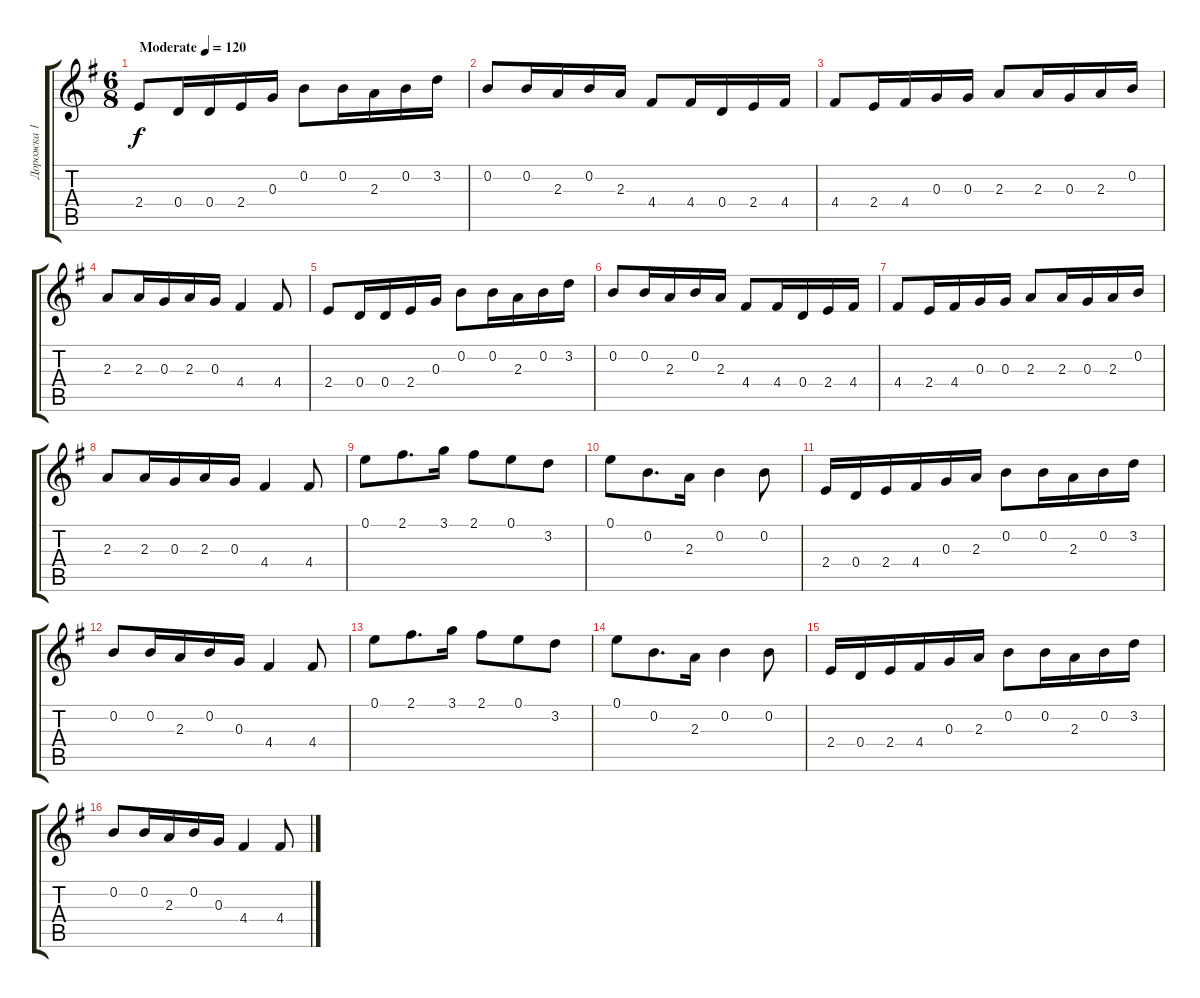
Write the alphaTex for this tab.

\track ("Дорожка 1" "Дорожка 1") {instrument acousticguitarsteel}
\staff {score tabs}
\tuning (E4 B3 G3 D3 A2 E2) {hide}
\ts (6 8)
\tempo (120 "Moderate")
\clef g2
\ks eminor
2.4.8{dy f instrument acousticguitarsteel} 0.4.16 0.4.16 2.4.16 0.3.16 0.2.8 0.2.16 2.3.16 0.2.16 3.2.16 |
0.2.8 0.2.16 2.3.16 0.2.16 2.3.16 4.4.8 4.4.16 0.4.16 2.4.16 4.4.16 |
4.4.8 2.4.16 4.4.16 0.3.16 0.3.16 2.3.8 2.3.16 0.3.16 2.3.16 0.2.16 |
2.3.8 2.3.16 0.3.16 2.3.16 0.3.16 4.4.4 4.4.8 |
2.4.8 0.4.16 0.4.16 2.4.16 0.3.16 0.2.8 0.2.16 2.3.16 0.2.16 3.2.16 |
0.2.8 0.2.16 2.3.16 0.2.16 2.3.16 4.4.8 4.4.16 0.4.16 2.4.16 4.4.16 |
4.4.8 2.4.16 4.4.16 0.3.16 0.3.16 2.3.8 2.3.16 0.3.16 2.3.16 0.2.16 |
2.3.8 2.3.16 0.3.16 2.3.16 0.3.16 4.4.4 4.4.8 |
0.1.8 2.1.8{d} 3.1.16 2.1.8 0.1.8 3.2.8 |
0.1.8 0.2.8{d} 2.3.16 0.2.4 0.2.8 |
2.4.16 0.4.16 2.4.16 4.4.16 0.3.16 2.3.16 0.2.8 0.2.16 2.3.16 0.2.16 3.2.16 |
0.2.8 0.2.16 2.3.16 0.2.16 0.3.16 4.4.4 4.4.8 |
0.1.8 2.1.8{d} 3.1.16 2.1.8 0.1.8 3.2.8 |
0.1.8 0.2.8{d} 2.3.16 0.2.4 0.2.8 |
2.4.16 0.4.16 2.4.16 4.4.16 0.3.16 2.3.16 0.2.8 0.2.16 2.3.16 0.2.16 3.2.16 |
0.2.8 0.2.16 2.3.16 0.2.16 0.3.16 4.4.4 4.4.8
